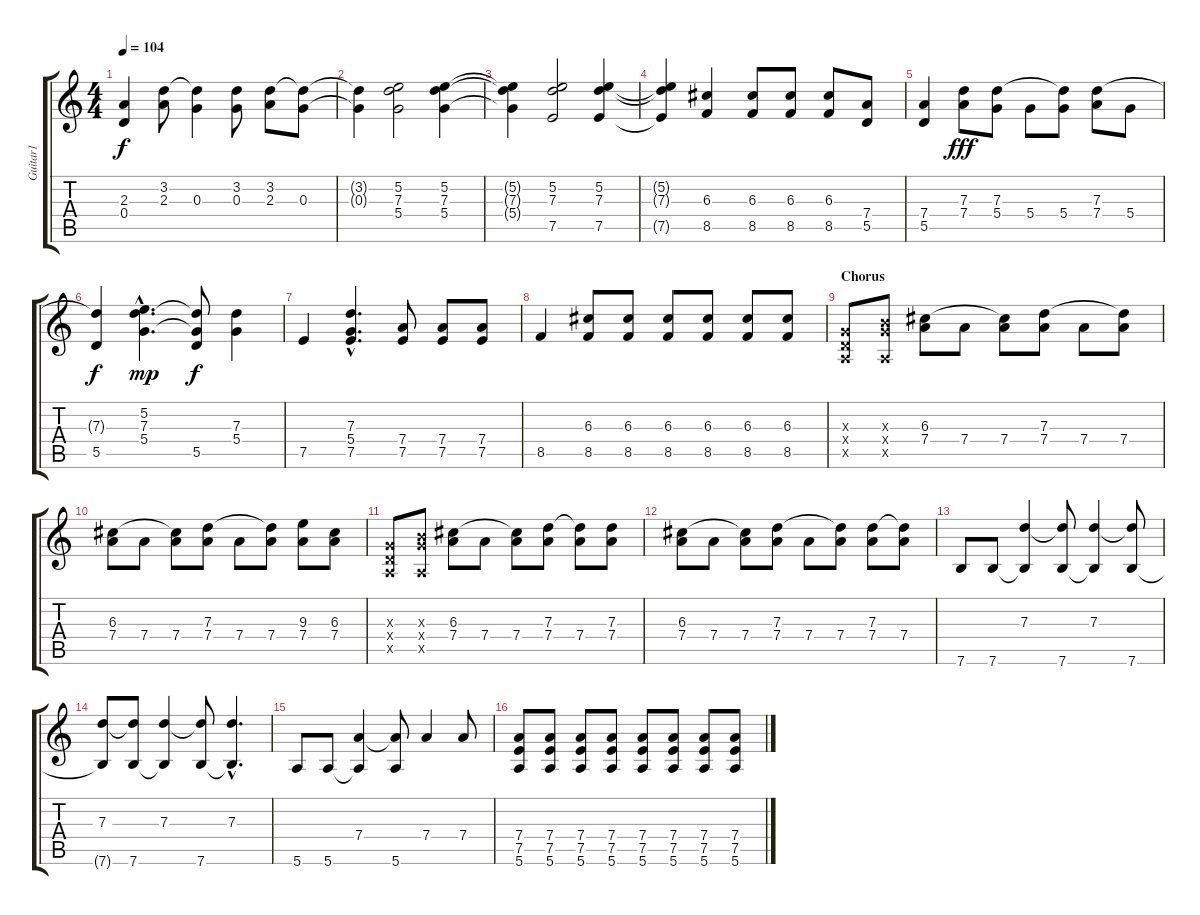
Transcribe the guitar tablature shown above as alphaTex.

\track ("Guitar1" "Guitar1") {instrument electricguitarclean}
\staff {score tabs}
\tuning (E4 B3 G3 D3 A2 E2) {hide}
\ts (4 4)
\tempo 104
\clef g2
\ks c
(2.3 0.4).4{dy f} (3.2 2.3).8 (3.2{t} 0.3).4 (3.2 0.3).8 (3.2 2.3).8 (3.2{t} 0.3).8 |
(3.2{t} 0.3{t}).4 (5.2 7.3 5.4).2 (5.2 7.3 5.4).4 |
(5.2{t} 7.3{t} 5.4{t}).4 (5.2 7.3 7.5).2 (5.2 7.3 7.5).4 |
(5.2{t} 7.3{t} 7.5{t}).4 (6.3 8.5).4 (6.3 8.5).8 (6.3 8.5).8 (6.3 8.5).8 (7.4 5.5).8 |
(7.4 5.5).4 (7.3 7.4).8{dy fff} (7.3 5.4).8 5.4.8 (7.3{t} 5.4).8 (7.3 7.4).8 5.4.8 |
(7.3{t} 5.5).4{dy f} (5.2{hac} 7.3{hac} 5.4{hac}).4{d dy mp} (7.3{t} 5.4{t} 5.5).8{dy f} (7.3 5.4).4 |
7.5.4 (7.3{hac} 5.4{hac} 7.5{hac}).4{d} (7.4 7.5).8 (7.4 7.5).8 (7.4 7.5).8 |
8.5.4 (6.3 8.5).8 (6.3 8.5).8 (6.3 8.5).8 (6.3 8.5).8 (6.3 8.5).8 (6.3 8.5).8 |
\section ("" "Chorus")
(0.3{x} 0.4{x} 0.5{x}).8 (0.3{x} 9.4{x} 0.5{x}).8 (6.3 7.4).8 7.4.8 (6.3{t} 7.4).8 (7.3 7.4).8 7.4.8 (7.3{t} 7.4).8 |
(6.3 7.4).8 7.4.8 (6.3{t} 7.4).8 (7.3 7.4).8 7.4.8 (7.3{t} 7.4).8 (9.3 7.4).8 (6.3 7.4).8 |
(0.3{x} 0.4{x} 0.5{x}).8 (0.3{x} 9.4{x} 0.5{x}).8 (6.3 7.4).8 7.4.8 (6.3{t} 7.4).8 (7.3 7.4).8 (7.3{t} 7.4).8 (7.3 7.4).8 |
(6.3 7.4).8 7.4.8 (6.3{t} 7.4).8 (7.3 7.4).8 7.4.8 (7.3{t} 7.4).8 (7.3 7.4).8 (7.3{t} 7.4).8 |
7.6.8 7.6.8 (7.3 7.6{t}).4 (7.3{t} 7.6).8 (7.3 7.6{t}).4 (7.3{t} 7.6).8 |
(7.3 7.6{t}).8 (7.3{t} 7.6).8 (7.3 7.6{t}).4 (7.3{t} 7.6).8 (7.3{hac} 7.6{hac t}).4{d} |
5.6.8 5.6.8 (7.4 5.6{t}).4 (7.4{t} 5.6).8 7.4.4 7.4.8 |
(7.4 7.5 5.6).8 (7.4 7.5 5.6).8 (7.4 7.5 5.6).8 (7.4 7.5 5.6).8 (7.4 7.5 5.6).8 (7.4 7.5 5.6).8 (7.4 7.5 5.6).8 (7.4 7.5 5.6).8
